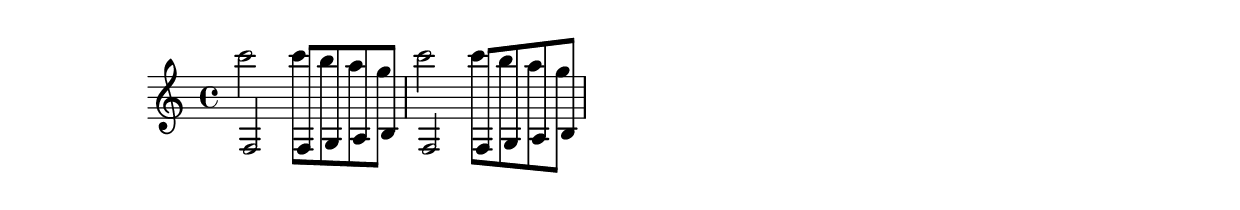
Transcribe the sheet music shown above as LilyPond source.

#(ly:set-option 'old-relative)
\version "1.9.4"

\header { texidoc = "@cindex Stem Extend
You can stop LilyPond from extending stems to the center line. "
}

\score { 
  \context Voice \notes\relative c {
	\context Staff <<
		\new Voice { 
			f2 f8 g a b 
			\property Voice.Stem \set #'no-stem-extend = ##t
		 	f2 f8 g a b
		}
		\new Voice { 
			c''2 c8 b a g
			\property Voice.Stem \set #'no-stem-extend = ##t
			c2 c8 b a g
		}
	>>
	
  }
  \paper { raggedright = ##t}  
}

